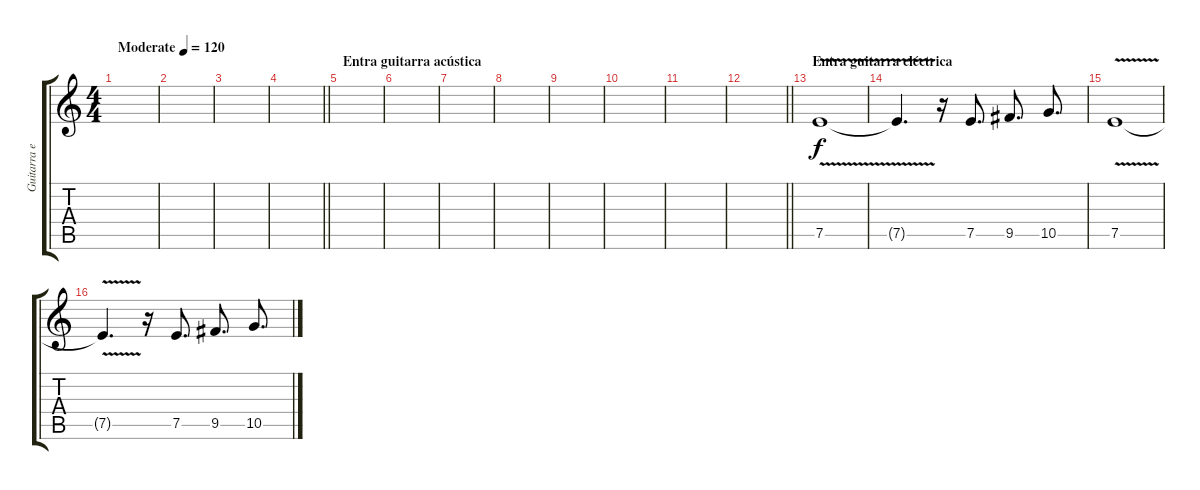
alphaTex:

\track ("Guitarra eléctrica" "Guitarra e") {instrument distortionguitar}
\staff {score tabs}
\tuning (E4 B3 G3 D3 A2 E2) {hide}
\ts (4 4)
\tempo (120 "Moderate")
\clef g2
\ks c
|
|
|
\barLineRight lightlight
|
\section ("" "Entra guitarra acústica")
|
|
|
|
|
|
|
\barLineRight lightlight
|
\section ("" "Entra guitarra eléctrica")
7.5{v}.1 |
7.5{t}.4{d} r.16 7.5.8{d} 9.5.8{d} 10.5.8{d} |
7.5{v}.1 |
7.5{t}.4{d} r.16 7.5.8{d} 9.5.8{d} 10.5.8{d}
